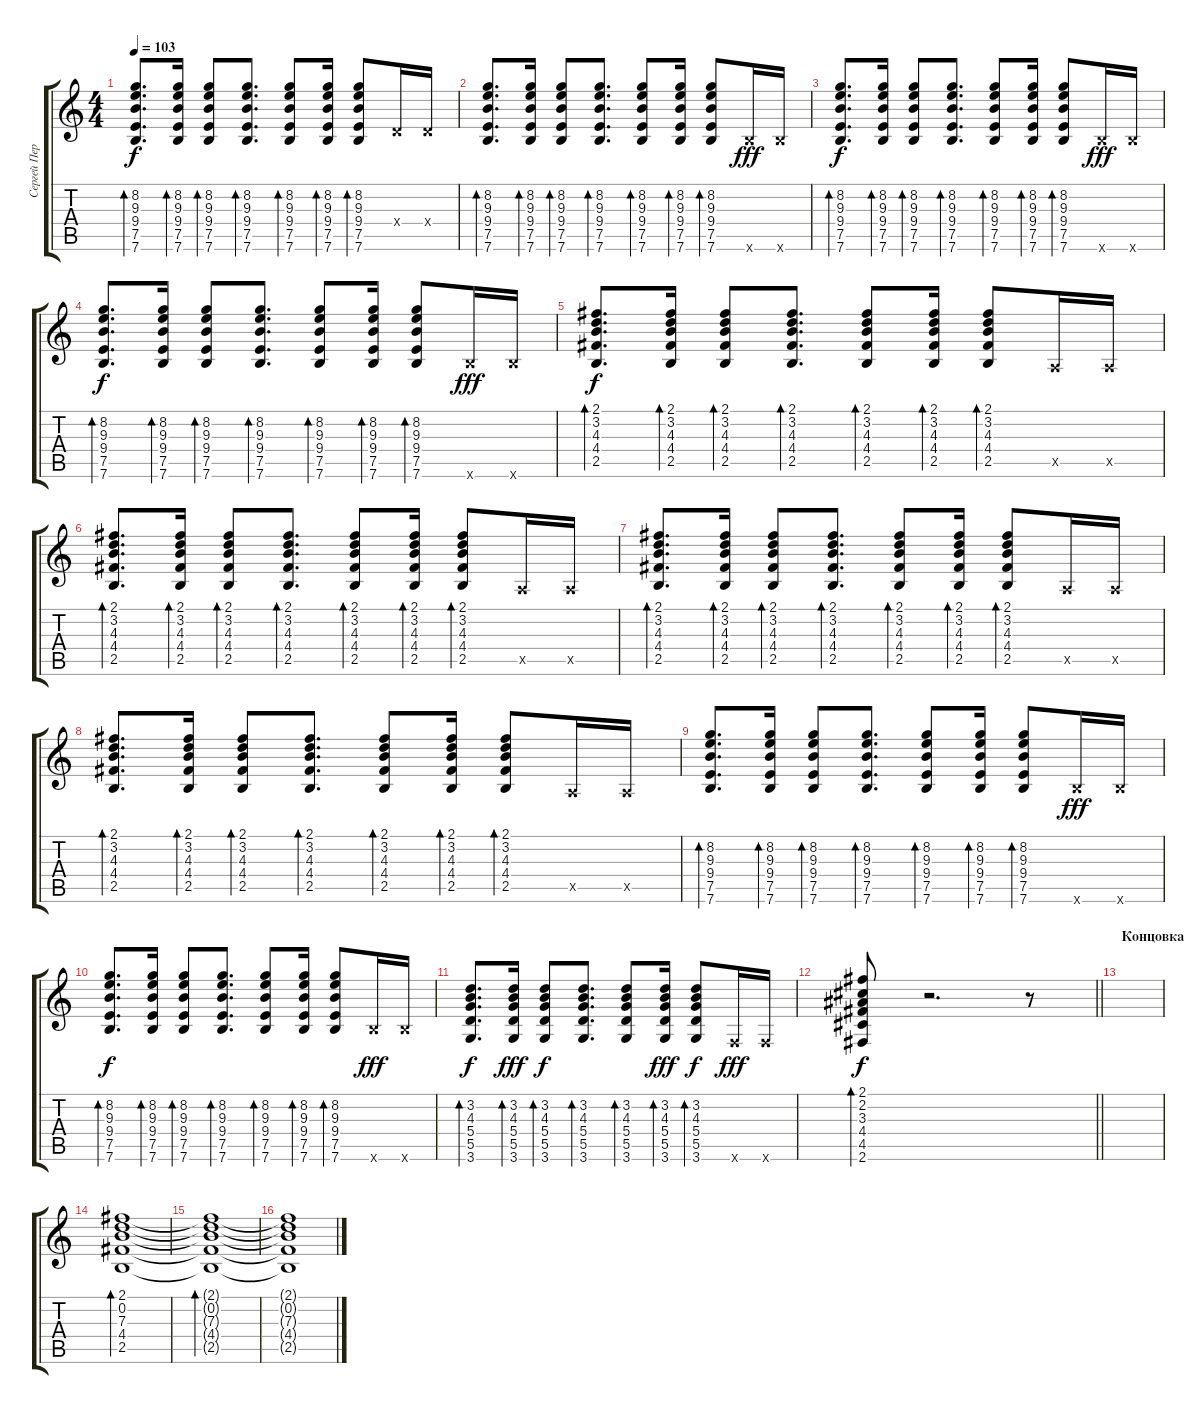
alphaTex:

\track ("Сергей Перегуда (гитара 1)" "Сергей Пер") {instrument acousticguitarsteel}
\staff {score tabs}
\tuning (E4 B3 G3 D3 A2 E2) {hide}
\ts (4 4)
\tempo 103
\clef g2
\ks c
(8.2 9.3 9.4 7.5 7.6).8{d bd 120 dy f} (8.2 9.3 9.4 7.5 7.6).16{bd 120} (8.2 9.3 9.4 7.5 7.6).8{bd 120} (8.2 9.3 9.4 7.5 7.6).8{d bd 120} (8.2 9.3 9.4 7.5 7.6).8{bd 120} (8.2 9.3 9.4 7.5 7.6).16{bd 120} (8.2 9.3 9.4 7.5 7.6).8{bd 120} 0.4{x}.16 0.4{x}.16 |
(8.2 9.3 9.4 7.5 7.6).8{d bd 120} (8.2 9.3 9.4 7.5 7.6).16{bd 120} (8.2 9.3 9.4 7.5 7.6).8{bd 120} (8.2 9.3 9.4 7.5 7.6).8{d bd 120} (8.2 9.3 9.4 7.5 7.6).8{bd 120} (8.2 9.3 9.4 7.5 7.6).16{bd 120} (8.2 9.3 9.4 7.5 7.6).8{bd 120} 7.6{x}.16{dy fff} 7.6{x}.16 |
(8.2 9.3 9.4 7.5 7.6).8{d bd 120 dy f} (8.2 9.3 9.4 7.5 7.6).16{bd 120} (8.2 9.3 9.4 7.5 7.6).8{bd 120} (8.2 9.3 9.4 7.5 7.6).8{d bd 120} (8.2 9.3 9.4 7.5 7.6).8{bd 120} (8.2 9.3 9.4 7.5 7.6).16{bd 120} (8.2 9.3 9.4 7.5 7.6).8{bd 120} 7.6{x}.16{dy fff} 7.6{x}.16 |
(8.2 9.3 9.4 7.5 7.6).8{d bd 120 dy f} (8.2 9.3 9.4 7.5 7.6).16{bd 120} (8.2 9.3 9.4 7.5 7.6).8{bd 120} (8.2 9.3 9.4 7.5 7.6).8{d bd 120} (8.2 9.3 9.4 7.5 7.6).8{bd 120} (8.2 9.3 9.4 7.5 7.6).16{bd 120} (8.2 9.3 9.4 7.5 7.6).8{bd 120} 7.6{x}.16{dy fff} 7.6{x}.16 |
(2.1 3.2 4.3 4.4 2.5).8{d bd 120 dy f} (2.1 3.2 4.3 4.4 2.5).16{bd 120} (2.1 3.2 4.3 4.4 2.5).8{bd 120} (2.1 3.2 4.3 4.4 2.5).8{d bd 120} (2.1 3.2 4.3 4.4 2.5).8{bd 120} (2.1 3.2 4.3 4.4 2.5).16{bd 120} (2.1 3.2 4.3 4.4 2.5).8{bd 120} 0.5{x}.16 0.5{x}.16 |
(2.1 3.2 4.3 4.4 2.5).8{d bd 120} (2.1 3.2 4.3 4.4 2.5).16{bd 120} (2.1 3.2 4.3 4.4 2.5).8{bd 120} (2.1 3.2 4.3 4.4 2.5).8{d bd 120} (2.1 3.2 4.3 4.4 2.5).8{bd 120} (2.1 3.2 4.3 4.4 2.5).16{bd 120} (2.1 3.2 4.3 4.4 2.5).8{bd 120} 0.5{x}.16 0.5{x}.16 |
(2.1 3.2 4.3 4.4 2.5).8{d bd 120} (2.1 3.2 4.3 4.4 2.5).16{bd 120} (2.1 3.2 4.3 4.4 2.5).8{bd 120} (2.1 3.2 4.3 4.4 2.5).8{d bd 120} (2.1 3.2 4.3 4.4 2.5).8{bd 120} (2.1 3.2 4.3 4.4 2.5).16{bd 120} (2.1 3.2 4.3 4.4 2.5).8{bd 120} 0.5{x}.16 0.5{x}.16 |
(2.1 3.2 4.3 4.4 2.5).8{d bd 120} (2.1 3.2 4.3 4.4 2.5).16{bd 120} (2.1 3.2 4.3 4.4 2.5).8{bd 120} (2.1 3.2 4.3 4.4 2.5).8{d bd 120} (2.1 3.2 4.3 4.4 2.5).8{bd 120} (2.1 3.2 4.3 4.4 2.5).16{bd 120} (2.1 3.2 4.3 4.4 2.5).8{bd 120} 0.5{x}.16 0.5{x}.16 |
(8.2 9.3 9.4 7.5 7.6).8{d bd 120} (8.2 9.3 9.4 7.5 7.6).16{bd 120} (8.2 9.3 9.4 7.5 7.6).8{bd 120} (8.2 9.3 9.4 7.5 7.6).8{d bd 120} (8.2 9.3 9.4 7.5 7.6).8{bd 120} (8.2 9.3 9.4 7.5 7.6).16{bd 120} (8.2 9.3 9.4 7.5 7.6).8{bd 120} 7.6{x}.16{dy fff} 7.6{x}.16 |
(8.2 9.3 9.4 7.5 7.6).8{d bd 120 dy f} (8.2 9.3 9.4 7.5 7.6).16{bd 120} (8.2 9.3 9.4 7.5 7.6).8{bd 120} (8.2 9.3 9.4 7.5 7.6).8{d bd 120} (8.2 9.3 9.4 7.5 7.6).8{bd 120} (8.2 9.3 9.4 7.5 7.6).16{bd 120} (8.2 9.3 9.4 7.5 7.6).8{bd 120} 7.6{x}.16{dy fff} 7.6{x}.16 |
(3.2 4.3 5.4 5.5 3.6).8{d bd 120 dy f} (3.2 4.3 5.4 5.5 3.6).16{bd 120 dy fff} (3.2 4.3 5.4 5.5 3.6).8{bd 120 dy f} (3.2 4.3 5.4 5.5 3.6).8{d bd 120} (3.2 4.3 5.4 5.5 3.6).8{bd 120} (3.2 4.3 5.4 5.5 3.6).16{bd 120 dy fff} (3.2 4.3 5.4 5.5 3.6).8{bd 120 dy f} 1.6{x}.16{dy fff} 1.6{x}.16 |
\barLineRight lightlight
(2.1 2.2 3.3 4.4 4.5 2.6).8{bd 120 dy f} r.2{d} r.8 |
\section ("" "Концовка")
|
(2.1 0.2 7.3 4.4 2.5).1{bd 120} |
(2.1{t} 0.2{t} 7.3{t} 4.4{t} 2.5{t}).1{bd 120} |
(2.1{t} 0.2{t} 7.3{t} 4.4{t} 2.5{t}).1
